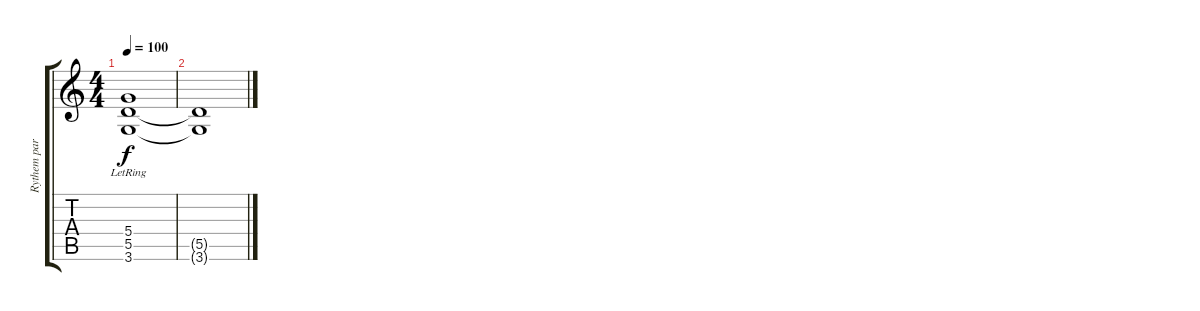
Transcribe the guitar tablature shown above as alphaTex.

\track ("Rythem part 1" "Rythem par") {instrument distortionguitar}
\staff {score tabs}
\tuning (E4 B3 G3 D3 A2 E2) {hide}
\ts (4 4)
\tempo 100
\clef g2
\ks c
(5.4 5.5{lr} 3.6{lr}).1{dy f} |
(5.5{t} 3.6{t}).1
